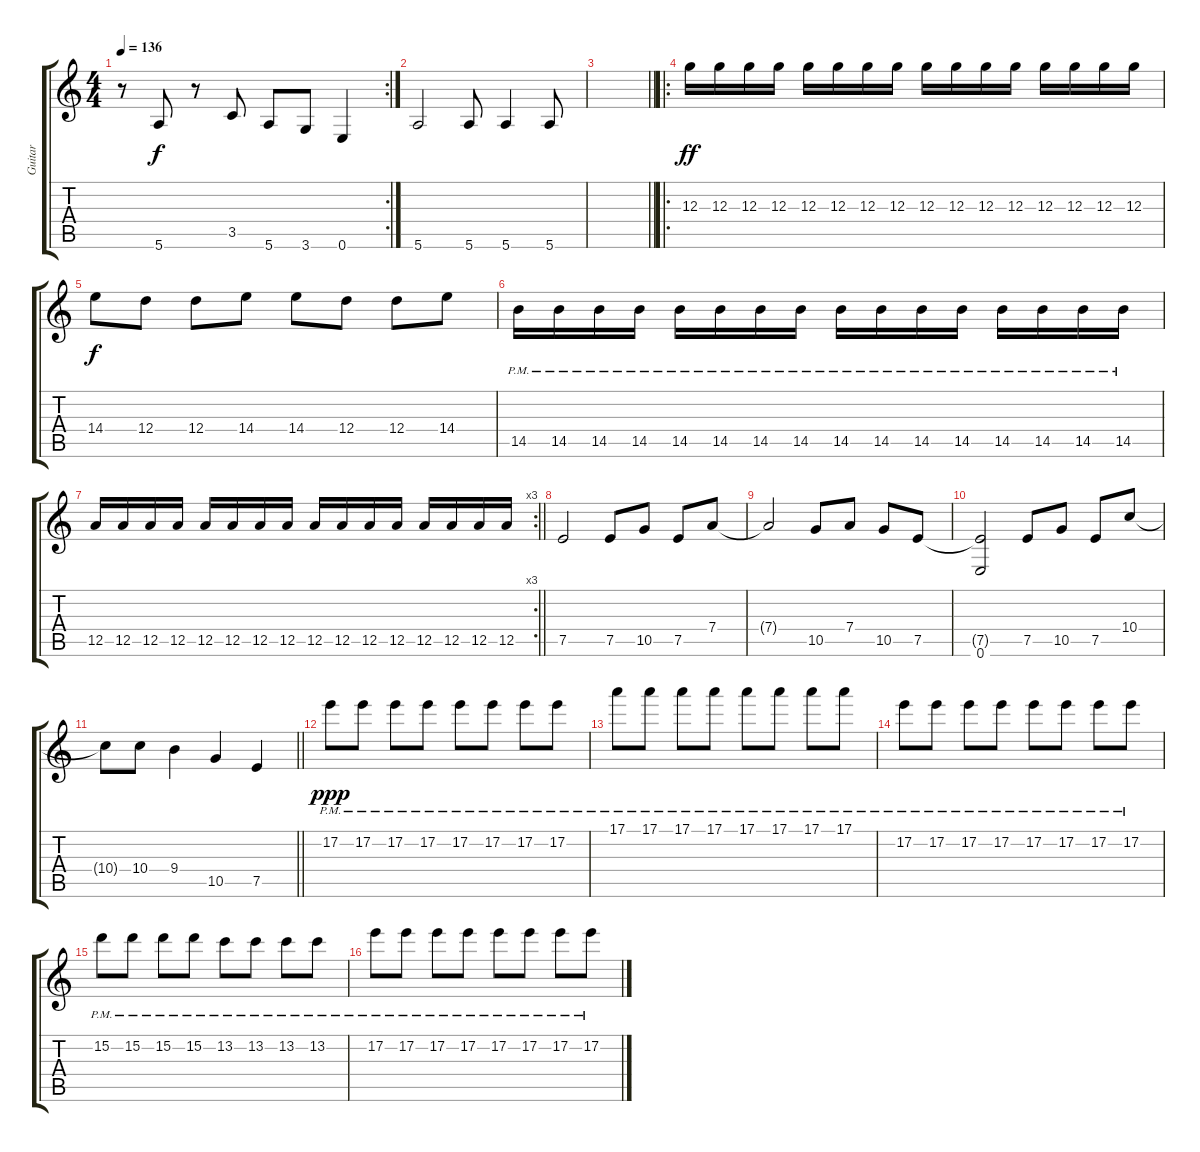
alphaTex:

\track ("Guitar" "Guitar") {instrument distortionguitar}
\staff {score tabs}
\tuning (E4 B3 G3 D3 A2 E2) {hide}
\rc 2
\ts (4 4)
\tempo 136
\clef g2
\ks c
r.8{dy f} 5.6.8 r.8 3.5.8 5.6.8 3.6.8 0.6.4 |
5.6.2 5.6.8 5.6.4 5.6.8 |
\barLineRight lightlight
|
\ro
12.3.16{dy ff} 12.3.16 12.3.16 12.3.16 12.3.16 12.3.16 12.3.16 12.3.16 12.3.16 12.3.16 12.3.16 12.3.16 12.3.16 12.3.16 12.3.16 12.3.16 |
14.4.8{dy f} 12.4.8 12.4.8 14.4.8 14.4.8 12.4.8 12.4.8 14.4.8 |
14.5{pm}.16 14.5{pm}.16 14.5{pm}.16 14.5{pm}.16 14.5{pm}.16 14.5{pm}.16 14.5{pm}.16 14.5{pm}.16 14.5{pm}.16 14.5{pm}.16 14.5{pm}.16 14.5{pm}.16 14.5{pm}.16 14.5{pm}.16 14.5{pm}.16 14.5{pm}.16 |
\rc 3
\barLineRight lightlight
12.5.16 12.5.16 12.5.16 12.5.16 12.5.16 12.5.16 12.5.16 12.5.16 12.5.16 12.5.16 12.5.16 12.5.16 12.5.16 12.5.16 12.5.16 12.5.16 |
7.5.2{instrument distortionguitar} 7.5.8 10.5.8 7.5.8 7.4.8 |
7.4{t}.2 10.5.8 7.4.8 10.5.8 7.5.8 |
(7.5{t} 0.6).2 7.5.8 10.5.8 7.5.8 10.4.8 |
\barLineRight lightlight
10.4{t}.8 10.4.8 9.4.4 10.5.4 7.5.4 |
17.2{pm}.8{dy ppp} 17.2{pm}.8 17.2{pm}.8 17.2{pm}.8 17.2{pm}.8 17.2{pm}.8 17.2{pm}.8 17.2{pm}.8 |
17.1{pm}.8 17.1{pm}.8 17.1{pm}.8 17.1{pm}.8 17.1{pm}.8 17.1{pm}.8 17.1{pm}.8 17.1{pm}.8 |
17.2{pm}.8 17.2{pm}.8 17.2{pm}.8 17.2{pm}.8 17.2{pm}.8 17.2{pm}.8 17.2{pm}.8 17.2{pm}.8 |
15.2{pm}.8 15.2{pm}.8 15.2{pm}.8 15.2{pm}.8 13.2{pm}.8 13.2{pm}.8 13.2{pm}.8 13.2{pm}.8 |
17.2{pm}.8 17.2{pm}.8 17.2{pm}.8 17.2{pm}.8 17.2{pm}.8 17.2{pm}.8 17.2{pm}.8 17.2{pm}.8
